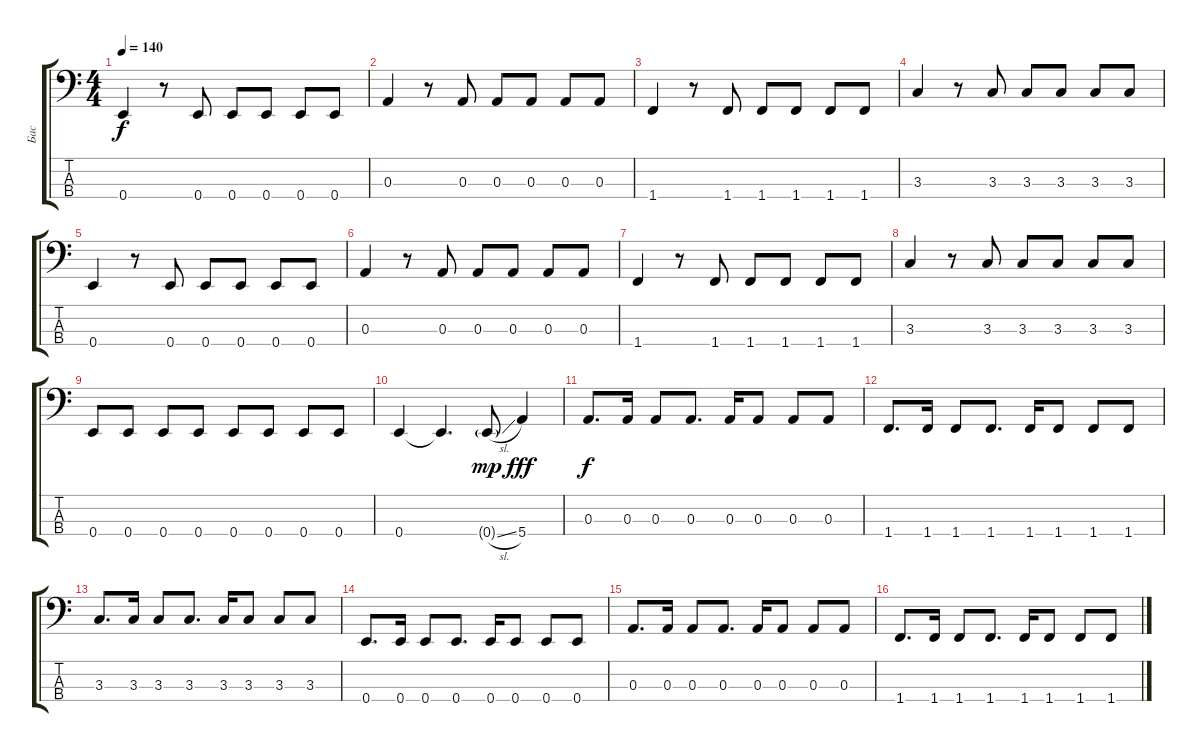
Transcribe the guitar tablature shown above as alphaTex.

\track ("Бас" "Бас") {instrument slapbass2}
\staff {score tabs}
\tuning (G2 D2 A1 E1) {hide}
\ts (4 4)
\tempo 140
\clef f4
\ks c
0.4.4{dy f} r.8 0.4.8 0.4.8 0.4.8 0.4.8 0.4.8 |
0.3.4 r.8 0.3.8 0.3.8 0.3.8 0.3.8 0.3.8 |
1.4.4 r.8 1.4.8 1.4.8 1.4.8 1.4.8 1.4.8 |
3.3.4 r.8 3.3.8 3.3.8 3.3.8 3.3.8 3.3.8 |
0.4.4 r.8 0.4.8 0.4.8 0.4.8 0.4.8 0.4.8 |
0.3.4 r.8 0.3.8 0.3.8 0.3.8 0.3.8 0.3.8 |
1.4.4 r.8 1.4.8 1.4.8 1.4.8 1.4.8 1.4.8 |
3.3.4 r.8 3.3.8 3.3.8 3.3.8 3.3.8 3.3.8 |
0.4.8 0.4.8 0.4.8 0.4.8 0.4.8 0.4.8 0.4.8 0.4.8 |
0.4.4 0.4{t}.4{d} 0.4{sl g}.8{dy mp} 5.4.4{dy fff} |
0.3.8{d dy f} 0.3.16 0.3.8 0.3.8{d} 0.3.16 0.3.8 0.3.8 0.3.8 |
1.4.8{d} 1.4.16 1.4.8 1.4.8{d} 1.4.16 1.4.8 1.4.8 1.4.8 |
3.3.8{d} 3.3.16 3.3.8 3.3.8{d} 3.3.16 3.3.8 3.3.8 3.3.8 |
0.4.8{d} 0.4.16 0.4.8 0.4.8{d} 0.4.16 0.4.8 0.4.8 0.4.8 |
0.3.8{d} 0.3.16 0.3.8 0.3.8{d} 0.3.16 0.3.8 0.3.8 0.3.8 |
1.4.8{d} 1.4.16 1.4.8 1.4.8{d} 1.4.16 1.4.8 1.4.8 1.4.8
